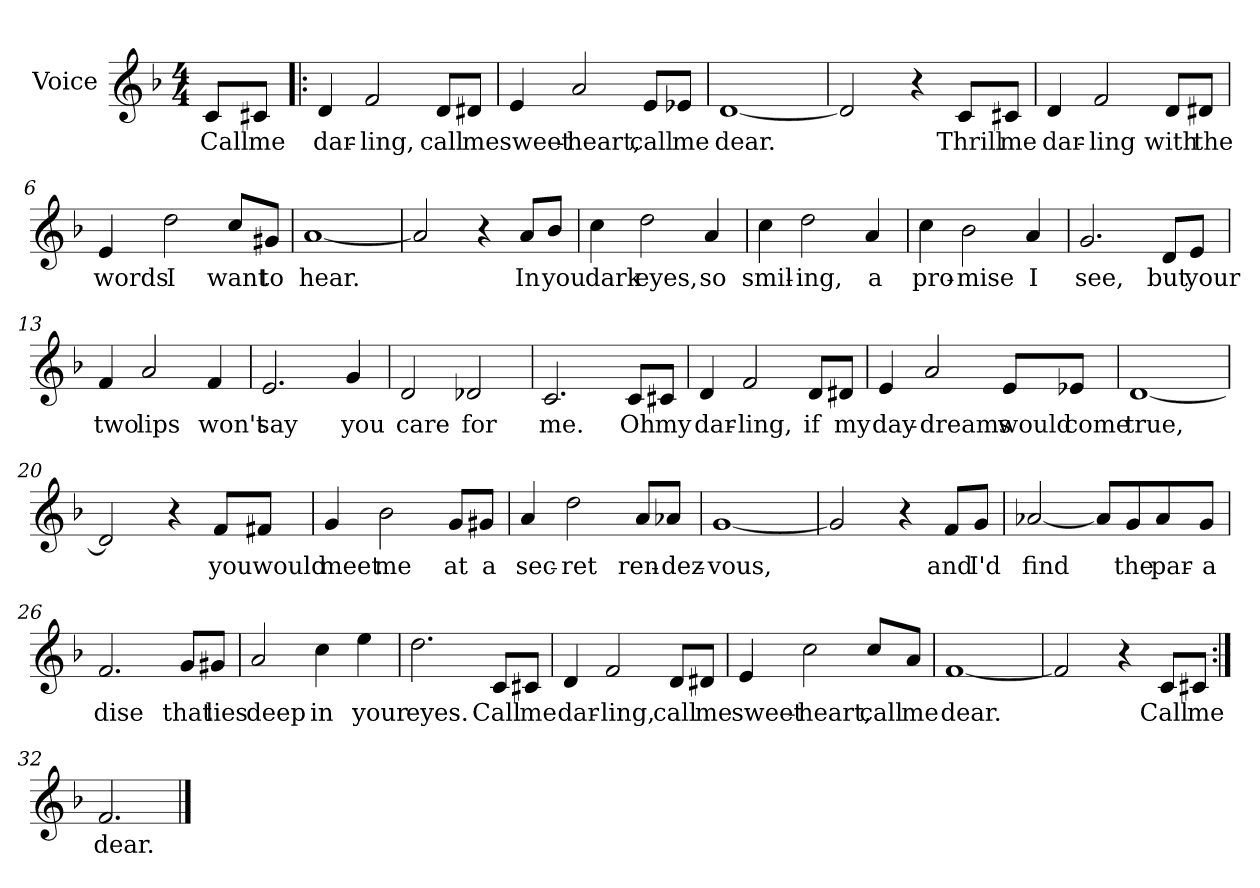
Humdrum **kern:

**kern	**text
*part1	*part1
*staff1	*staff1
*I"Voice	*
*clefG2	*
*k[b-]	*
*F:	*
*M4/4	*
=	=
8c/L	Call
8c#X/J	me
=1!|:	=1!|:
4d/	dar-
2f/	-ling,
8d/L	call
8d#X/J	me
=2	=2
4e/	sweet-
2a/	heart,
8e/L	call
8e-X/J	me
=3	=3
[1d	dear.
=4	=4
2d/]	.
4r	.
8c/L	Thrill
8c#X/J	me
!!LO:LB:g=z
=5	=5
4d/	dar-
2f/	-ling
8d/L	with
8d#X/J	the
=6	=6
4e/	words
2dd\	I
8cc/L	want
8g#X/J	to
=7	=7
[1a	hear.
=8	=8
2a/]	.
4r	.
8a/L	In
8b-/J	you
!!LO:LB:g=z
=9	=9
4cc\	dark
2dd\	eyes,
4a/	so
=10	=10
4cc\	smil-
2dd\	-ing,
4a/	a
=11	=11
4cc\	pro-
2b-\	-mise
4a/	I
=12	=12
2.g/	see,
8d/L	but
8e/J	your
!!LO:LB:g=z
=13	=13
4f/	two
2a/	lips
4f/	won't
=14	=14
2.e/	say
4g/	you
=15	=15
2d/	care
2d-X/	for
=16	=16
2.c/	me.
8c/L	Oh
8c#X/J	my
!!LO:LB:g=z
=17	=17
4d/	dar-
2f/	ling,
8d/L	if
8d#X/J	my
=18	=18
4e/	day-
2a/	-dreams
8e/L	would
8e-X/J	come
=19	=19
[1d	true,
=20	=20
2d/]	.
4r	.
8f/L	you
8f#X/J	would
!!LO:LB:g=z
=21	=21
4g/	meet
2b-\	me
8g/L	at
8g#X/J	a
=22	=22
4a/	sec-
2dd\	-ret
8a/L	ren-
8a-X/J	dez-
=23	=23
[1g	-vous,
=24	=24
2g/]	.
4r	.
8f/L	and
8g/J	I'd
!!LO:LB:g=z
=25	=25
[2a-X/	find
8a-/L]	.
8g/	the
8a-/	par-
8g/J	-a
=26	=26
2.f/	dise
8g/L	that
8g#X/J	lies
=27	=27
2a/	deep
4cc\	in
4ee\	your
=28	=28
2.dd\	eyes.
8c/L	Call
8c#X/J	me
!!LO:LB:g=z
=29	=29
4d/	dar-
2f/	-ling,
8d/L	call
8d#X/J	me
=30	=30
4e/	sweet-
2cc\	-heart,
8cc/L	call
8a/J	me
=31	=31
[1f	dear.
=32	=32
2f/]	.
4r	.
8c/L	Call
8c#X/J	me
=32X1:|!	=32X1:|!
2.f/	dear.
==	==
*-	*-
